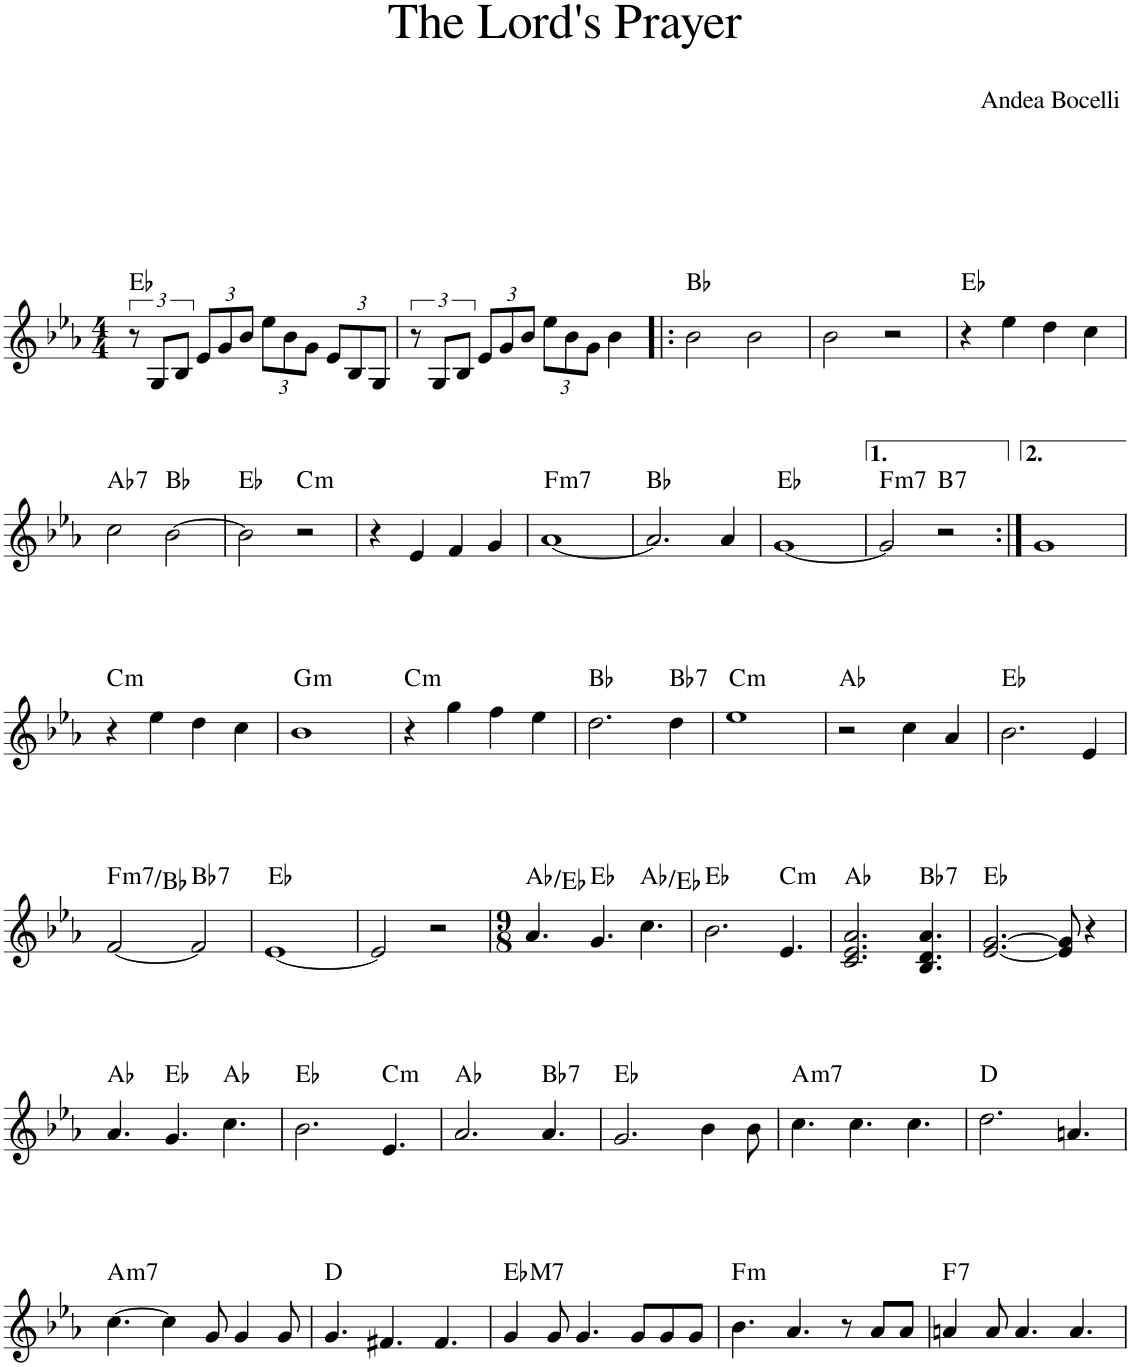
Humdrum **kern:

**kern	**harte
*part1	*part1
*staff1	*
*I"Piano	*
*I'Pno.	*
*clefG2	*
*k[b-e-a-]	*
*M4/4	*
=1	=1
12r	Eb:maj
12G/L	.
12B-/J	.
*Xbrackettup	*
12e-/L	.
12g/	.
12b-/J	.
12ee-\L	.
12b-\	.
12g\J	.
12e-/L	.
12B-/	.
12G/J	.
=2	=2
*brackettup	*
12r	.
12G/L	.
12B-/J	.
*Xbrackettup	*
12e-/L	.
12g/	.
12b-/J	.
12ee-\L	.
12b-\	.
12g\J	.
4b-\	.
=3!|:	=3!|:
2b-\	Bb:maj
2b-\	.
=4	=4
2b-\	.
2r	.
=5	=5
4r	Eb:maj
4ee-\	.
4dd\	.
4cc\	.
!!LO:LB:g=z
=6	=6
!	!LO:H:kt=7
2cc\	Ab:7
[2b-\	Bb:maj
=7	=7
2b-\]	Eb:maj
!	!LO:H:kt=m
2r	C:min
=8	=8
4r	.
4e-/	.
4f/	.
4g/	.
=9	=9
!	!LO:H:kt=m7
[1a-	F:min7
=10	=10
2.a-/]	Bb:maj
4a-/	.
=11	=11
[1g	Eb:maj
=12	=12
!	!LO:H:kt=m7
2g/]	F:min7
!	!LO:H:kt=7
2r	B:7
=13:|!	=13:|!
1g	.
!!LO:LB:g=z
=14	=14
!	!LO:H:kt=m
4r	C:min
4ee-\	.
4dd\	.
4cc\	.
=15	=15
!	!LO:H:kt=m
1b-	G:min
=16	=16
!	!LO:H:kt=m
4r	C:min
4gg\	.
4ff\	.
4ee-\	.
=17	=17
2.dd\	Bb:maj
!	!LO:H:kt=7
4dd\	Bb:7
=18	=18
!	!LO:H:kt=m
1ee-	C:min
=19	=19
2r	Ab:maj
4cc\	.
4a-/	.
=20	=20
2.b-\	Eb:maj
4e-/	.
!!LO:LB:g=z
=21	=21
!	!LO:H:kt=m7
[2f/	F:min7/4
!	!LO:H:kt=7
2f/]	Bb:7
=22	=22
[1e-	Eb:maj
=23	=23
2e-/]	.
2r	.
=24	=24
*M9/8	*
4.a-/	Ab:maj/5
4.g/	Eb:maj
4.cc\	Ab:maj/5
=25	=25
2.b-\	Eb:maj
!	!LO:H:kt=m
4.e-/	C:min
=26	=26
2.c/ 2.e-/ 2.a-/	Ab:maj
!	!LO:H:kt=7
4.B-/ 4.d/ 4.a-/	Bb:7
=27	=27
[2.e-/ [2.g/	Eb:maj
8e-/] 8g/]	.
4r	.
!!LO:LB:g=z
=28	=28
4.a-/	Ab:maj
4.g/	Eb:maj
4.cc\	Ab:maj
=29	=29
2.b-\	Eb:maj
!	!LO:H:kt=m
4.e-/	C:min
=30	=30
2.a-/	Ab:maj
!	!LO:H:kt=7
4.a-/	Bb:7
=31	=31
2.g/	Eb:maj
4b-\	.
8b-\	.
=32	=32
!	!LO:H:kt=m7
4.cc\	A:min7
4.cc\	.
4.cc\	.
=33	=33
2.dd\	D:maj
4.an/	.
!!LO:LB:g=z
=34	=34
!	!LO:H:kt=m7
[4.cc\	A:min7
4cc\]	.
8g/	.
4g/	.
8g/	.
=35	=35
4.g/	D:maj
4.f#X/	.
4.f#/	.
=36	=36
!	!LO:H:kt=M7
4g/	Eb:maj7
8g/	.
4.g/	.
8g/L	.
8g/	.
8g/J	.
=37	=37
!	!LO:H:kt=m
4.b-\	F:min
4.a-/	.
8r	.
8a-/L	.
8a-/J	.
=38	=38
!	!LO:H:kt=7
4an/	F:7
8a/	.
4.a/	.
4.a/	.
=	=
*-	*-
